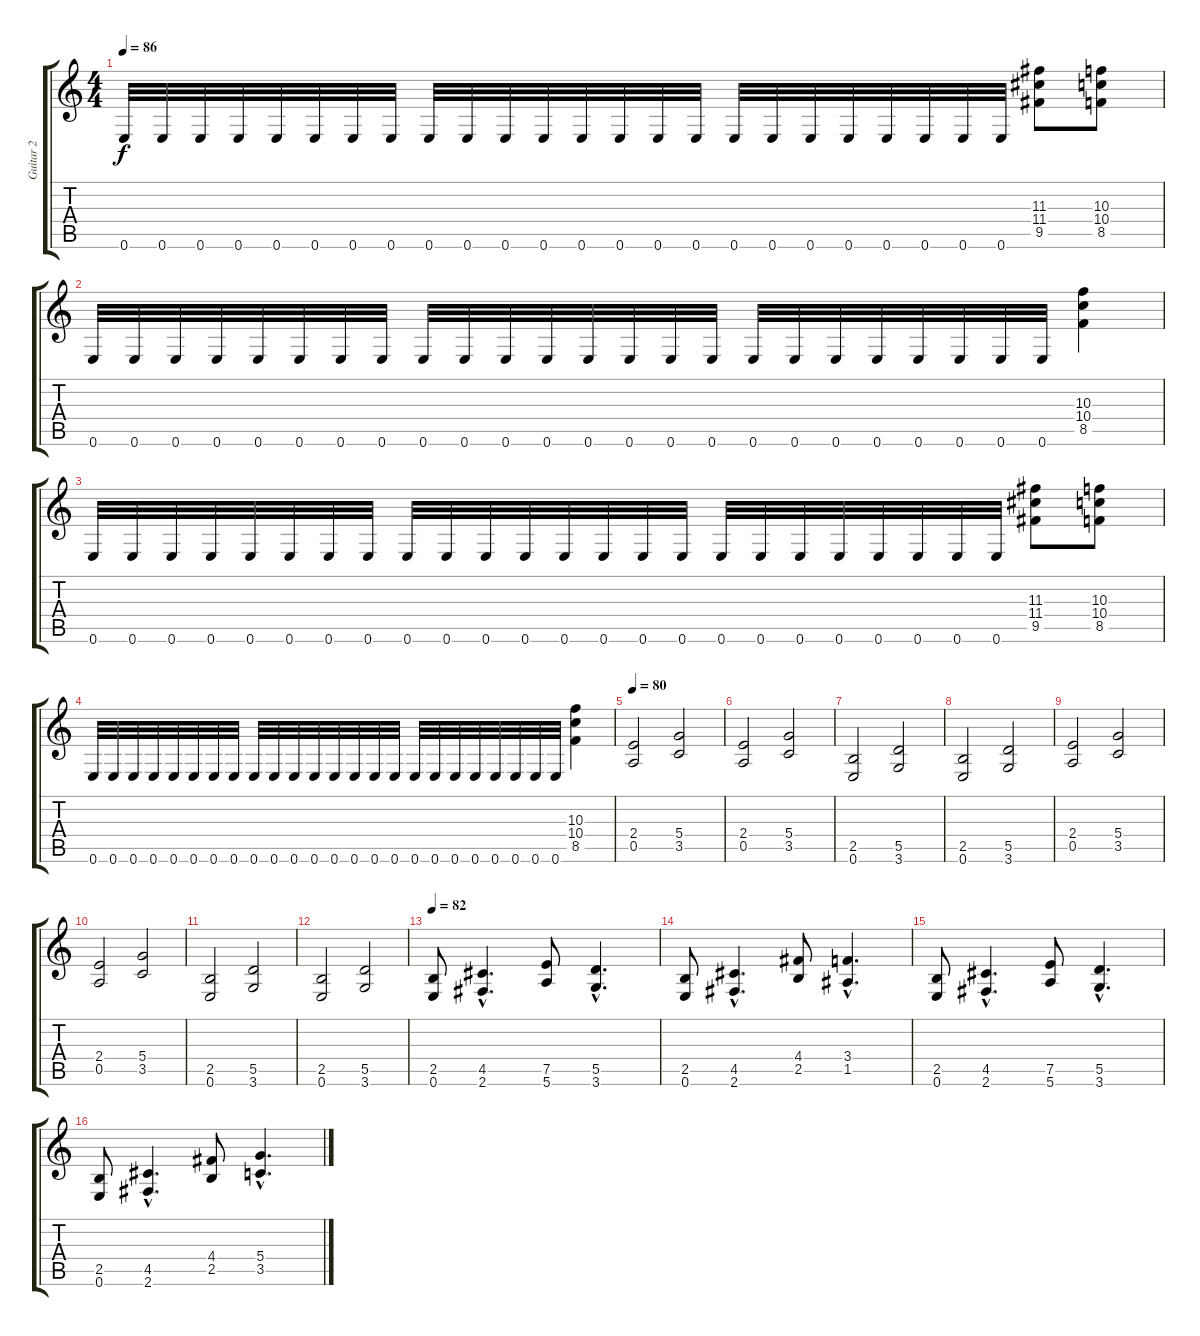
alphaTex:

\track ("Guitar 2" "Guitar 2") {instrument distortionguitar}
\staff {score tabs}
\tuning (E4 B3 G3 D3 A2 E2) {hide}
\ts (4 4)
\tempo 86
\clef g2
\ks c
0.6.32{dy f} 0.6.32 0.6.32 0.6.32 0.6.32 0.6.32 0.6.32 0.6.32 0.6.32 0.6.32 0.6.32 0.6.32 0.6.32 0.6.32 0.6.32 0.6.32 0.6.32 0.6.32 0.6.32 0.6.32 0.6.32 0.6.32 0.6.32 0.6.32 (11.3 11.4 9.5).8 (10.3 10.4 8.5).8 |
0.6.32 0.6.32 0.6.32 0.6.32 0.6.32 0.6.32 0.6.32 0.6.32 0.6.32 0.6.32 0.6.32 0.6.32 0.6.32 0.6.32 0.6.32 0.6.32 0.6.32 0.6.32 0.6.32 0.6.32 0.6.32 0.6.32 0.6.32 0.6.32 (10.3 10.4 8.5).4 |
0.6.32 0.6.32 0.6.32 0.6.32 0.6.32 0.6.32 0.6.32 0.6.32 0.6.32 0.6.32 0.6.32 0.6.32 0.6.32 0.6.32 0.6.32 0.6.32 0.6.32 0.6.32 0.6.32 0.6.32 0.6.32 0.6.32 0.6.32 0.6.32 (11.3 11.4 9.5).8 (10.3 10.4 8.5).8 |
0.6.32 0.6.32 0.6.32 0.6.32 0.6.32 0.6.32 0.6.32 0.6.32 0.6.32 0.6.32 0.6.32 0.6.32 0.6.32 0.6.32 0.6.32 0.6.32 0.6.32 0.6.32 0.6.32 0.6.32 0.6.32 0.6.32 0.6.32 0.6.32 (10.3 10.4 8.5).4 |
\tempo 80
(2.4 0.5).2 (5.4 3.5).2 |
(2.4 0.5).2 (5.4 3.5).2 |
(2.5 0.6).2 (5.5 3.6).2 |
(2.5 0.6).2 (5.5 3.6).2 |
(2.4 0.5).2 (5.4 3.5).2 |
(2.4 0.5).2 (5.4 3.5).2 |
(2.5 0.6).2 (5.5 3.6).2 |
(2.5 0.6).2 (5.5 3.6).2 |
\tempo 82
(2.5 0.6).8 (4.5{hac} 2.6{hac}).4{d} (7.5 5.6).8 (5.5{hac} 3.6{hac}).4{d} |
(2.5 0.6).8 (4.5{hac} 2.6{hac}).4{d} (4.4 2.5).8 (3.4{hac} 1.5{hac}).4{d} |
(2.5 0.6).8 (4.5{hac} 2.6{hac}).4{d} (7.5 5.6).8 (5.5{hac} 3.6{hac}).4{d} |
(2.5 0.6).8 (4.5{hac} 2.6{hac}).4{d} (4.4 2.5).8 (5.4{hac} 3.5{hac}).4{d}
